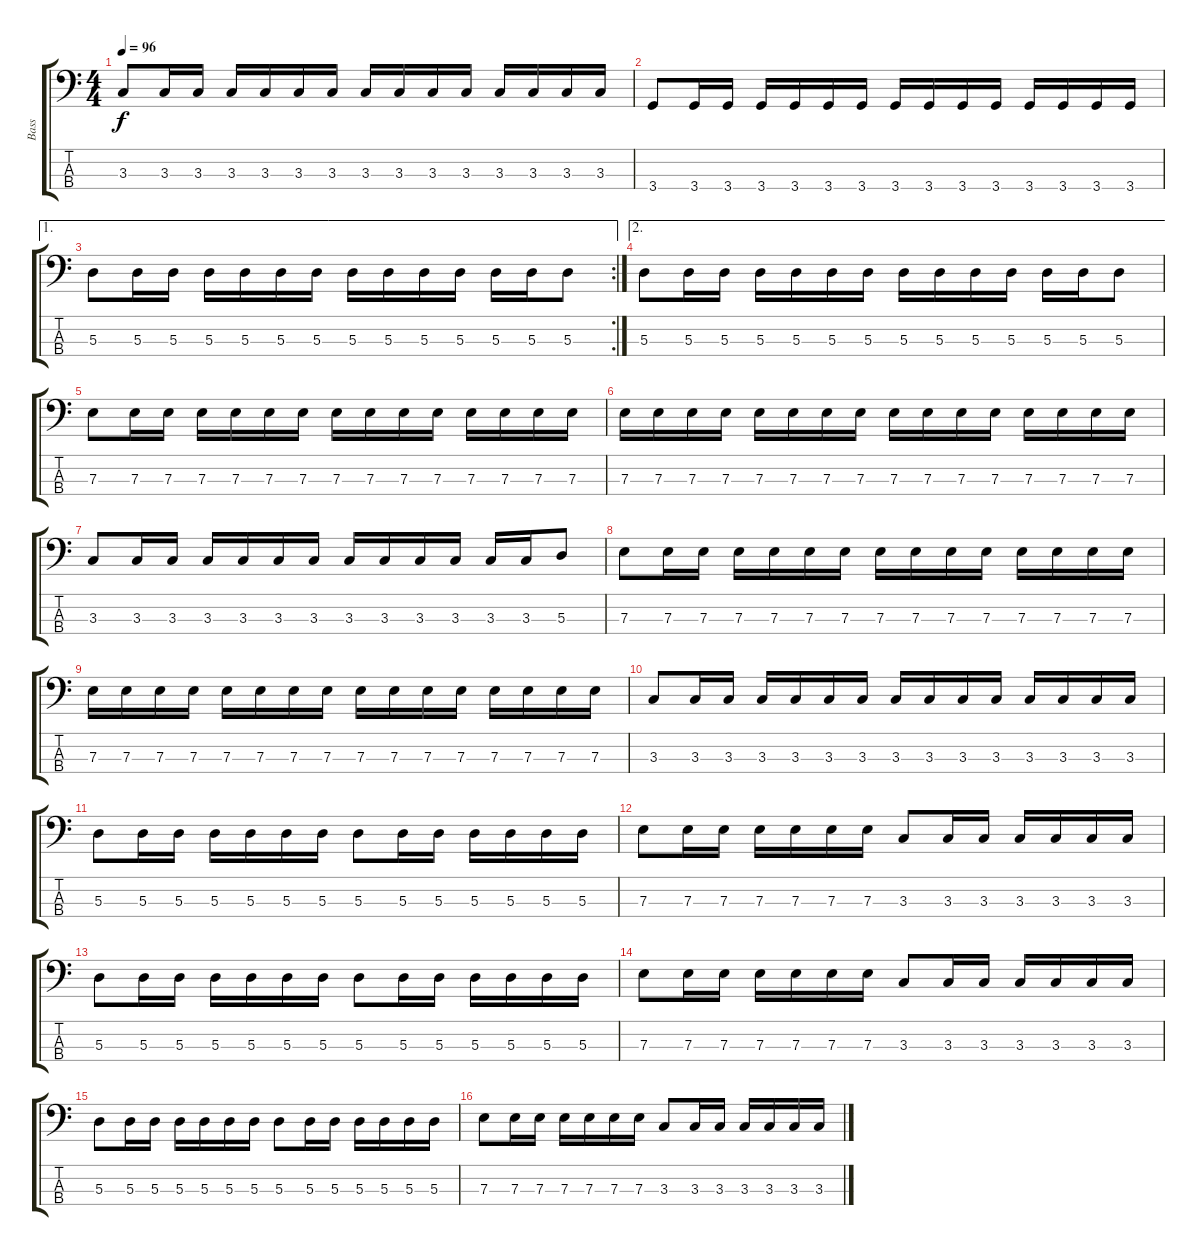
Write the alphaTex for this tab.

\track ("Bass" "Bass") {instrument electricbassfinger}
\staff {score tabs}
\tuning (G2 D2 A1 E1) {hide}
\ts (4 4)
\tempo 96
\clef f4
\ks c
3.3.8{dy f} 3.3.16 3.3.16 3.3.16 3.3.16 3.3.16 3.3.16 3.3.16 3.3.16 3.3.16 3.3.16 3.3.16 3.3.16 3.3.16 3.3.16 |
3.4.8 3.4.16 3.4.16 3.4.16 3.4.16 3.4.16 3.4.16 3.4.16 3.4.16 3.4.16 3.4.16 3.4.16 3.4.16 3.4.16 3.4.16 |
\ae 1
\rc 2
5.3.8 5.3.16 5.3.16 5.3.16 5.3.16 5.3.16 5.3.16 5.3.16 5.3.16 5.3.16 5.3.16 5.3.16 5.3.16 5.3.8 |
\ae 2
5.3.8 5.3.16 5.3.16 5.3.16 5.3.16 5.3.16 5.3.16 5.3.16 5.3.16 5.3.16 5.3.16 5.3.16 5.3.16 5.3.8 |
7.3.8 7.3.16 7.3.16 7.3.16 7.3.16 7.3.16 7.3.16 7.3.16 7.3.16 7.3.16 7.3.16 7.3.16 7.3.16 7.3.16 7.3.16 |
7.3.16 7.3.16 7.3.16 7.3.16 7.3.16 7.3.16 7.3.16 7.3.16 7.3.16 7.3.16 7.3.16 7.3.16 7.3.16 7.3.16 7.3.16 7.3.16 |
3.3.8 3.3.16 3.3.16 3.3.16 3.3.16 3.3.16 3.3.16 3.3.16 3.3.16 3.3.16 3.3.16 3.3.16 3.3.16 5.3.8 |
7.3.8 7.3.16 7.3.16 7.3.16 7.3.16 7.3.16 7.3.16 7.3.16 7.3.16 7.3.16 7.3.16 7.3.16 7.3.16 7.3.16 7.3.16 |
7.3.16 7.3.16 7.3.16 7.3.16 7.3.16 7.3.16 7.3.16 7.3.16 7.3.16 7.3.16 7.3.16 7.3.16 7.3.16 7.3.16 7.3.16 7.3.16 |
3.3.8 3.3.16 3.3.16 3.3.16 3.3.16 3.3.16 3.3.16 3.3.16 3.3.16 3.3.16 3.3.16 3.3.16 3.3.16 3.3.16 3.3.16 |
5.3.8 5.3.16 5.3.16 5.3.16 5.3.16 5.3.16 5.3.16 5.3.8 5.3.16 5.3.16 5.3.16 5.3.16 5.3.16 5.3.16 |
7.3.8 7.3.16 7.3.16 7.3.16 7.3.16 7.3.16 7.3.16 3.3.8 3.3.16 3.3.16 3.3.16 3.3.16 3.3.16 3.3.16 |
5.3.8 5.3.16 5.3.16 5.3.16 5.3.16 5.3.16 5.3.16 5.3.8 5.3.16 5.3.16 5.3.16 5.3.16 5.3.16 5.3.16 |
7.3.8 7.3.16 7.3.16 7.3.16 7.3.16 7.3.16 7.3.16 3.3.8 3.3.16 3.3.16 3.3.16 3.3.16 3.3.16 3.3.16 |
5.3.8 5.3.16 5.3.16 5.3.16 5.3.16 5.3.16 5.3.16 5.3.8 5.3.16 5.3.16 5.3.16 5.3.16 5.3.16 5.3.16 |
7.3.8 7.3.16 7.3.16 7.3.16 7.3.16 7.3.16 7.3.16 3.3.8 3.3.16 3.3.16 3.3.16 3.3.16 3.3.16 3.3.16
